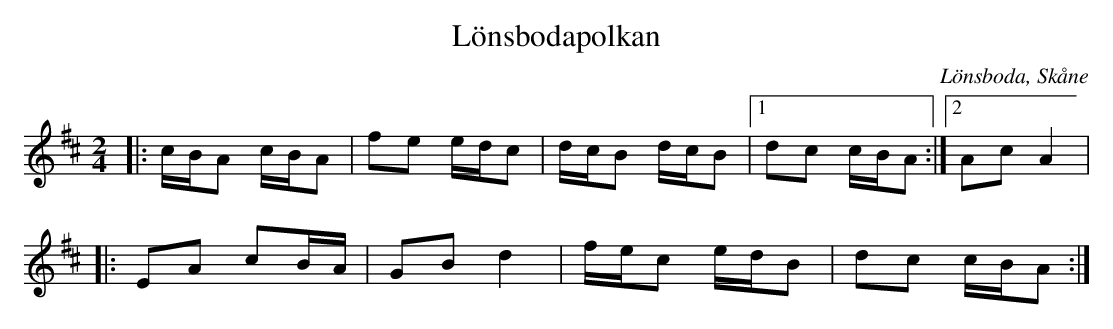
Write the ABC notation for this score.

X:1
T:Lönsbodapolkan
O:Lönsboda, Skåne
M:2/4
L:1/8
K:Amix
|: c/B/A c/B/A | fe e/d/c | d/c/B d/c/B |1 dc c/B/A :|2 Ac A2 |
|:EA cB/A/ | GB d2 | f/e/c e/d/B | dc c/B/A :|
